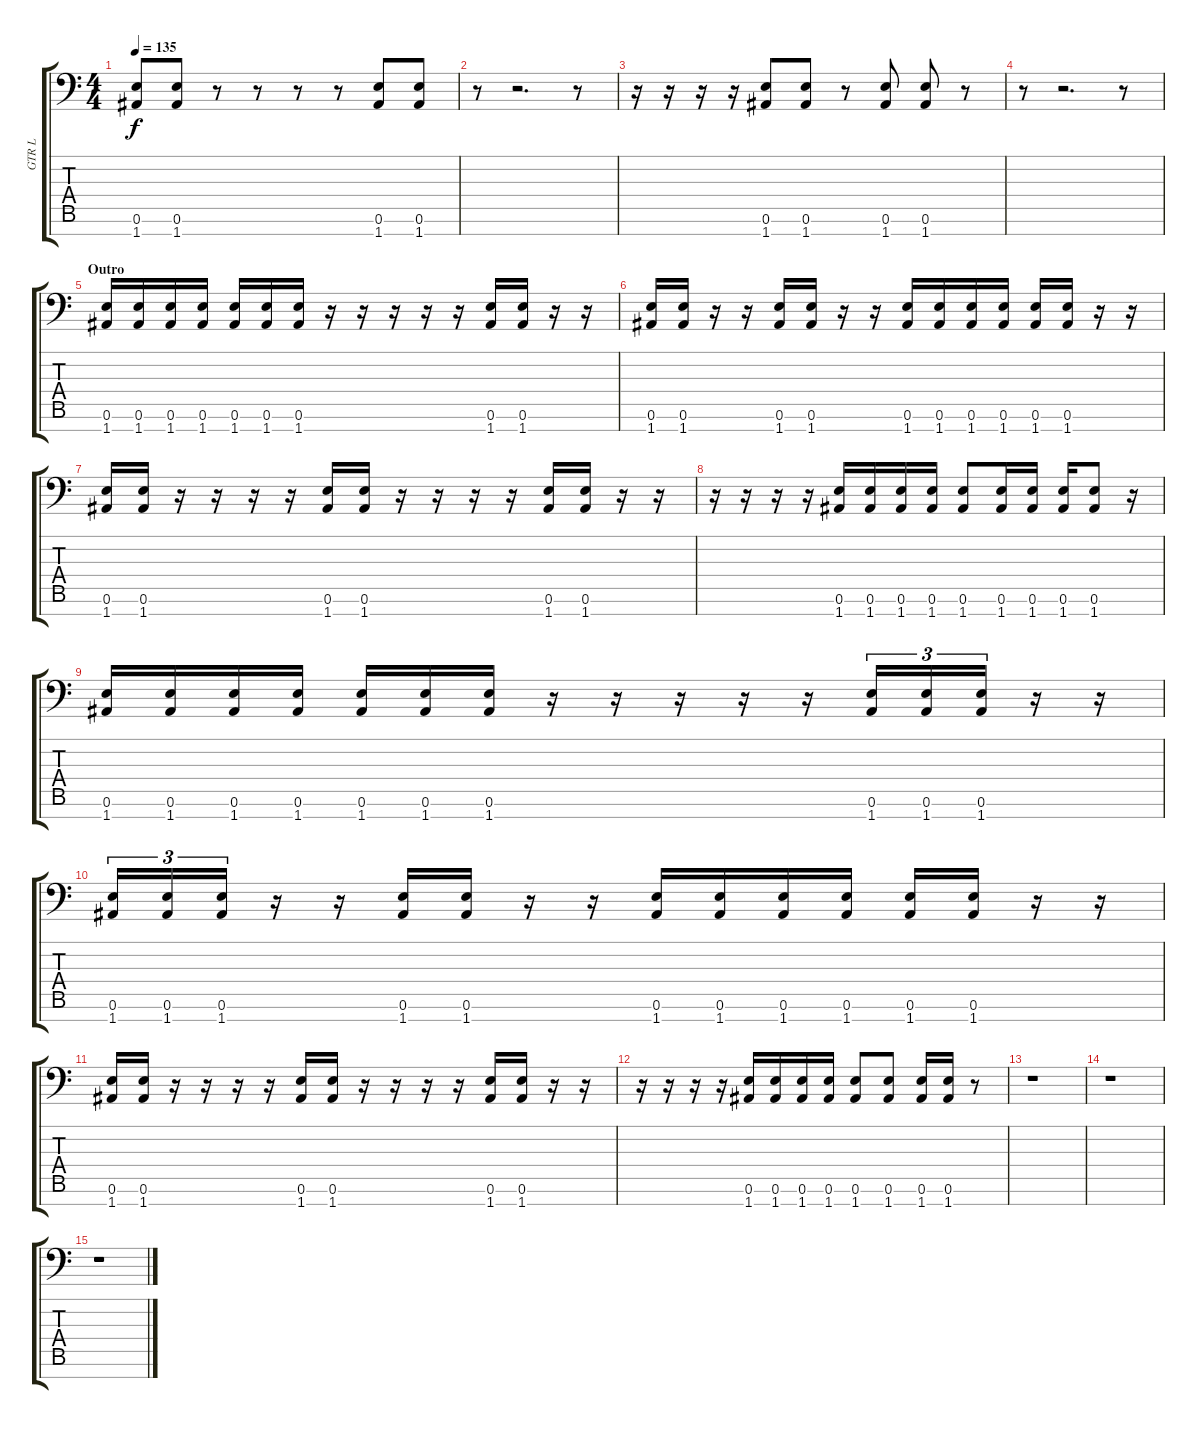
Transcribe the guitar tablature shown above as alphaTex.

\track ("GTR L" "GTR L") {instrument distortionguitar}
\staff {score tabs}
\tuning (E4 B3 G3 D3 A2 E2 A1) {hide}
\ts (4 4)
\tempo 135
\clef f4
\ks c
(0.6 1.7).8{dy f} (0.6 1.7).8 r.8 r.8 r.8 r.8 (0.6 1.7).8 (0.6 1.7).8 |
r.8 r.2{d} r.8 |
r.16 r.16 r.16 r.16 (0.6 1.7).8 (0.6 1.7).8 r.8 (0.6 1.7).8 (0.6 1.7).8 r.8 |
r.8 r.2{d} r.8 |
\section ("" "Outro")
(0.6 1.7).16 (0.6 1.7).16 (0.6 1.7).16 (0.6 1.7).16 (0.6 1.7).16 (0.6 1.7).16 (0.6 1.7).16 r.16 r.16 r.16 r.16 r.16 (0.6 1.7).16 (0.6 1.7).16 r.16 r.16 |
(0.6 1.7).16 (0.6 1.7).16 r.16 r.16 (0.6 1.7).16 (0.6 1.7).16 r.16 r.16 (0.6 1.7).16 (0.6 1.7).16 (0.6 1.7).16 (0.6 1.7).16 (0.6 1.7).16 (0.6 1.7).16 r.16 r.16 |
(0.6 1.7).16 (0.6 1.7).16 r.16 r.16 r.16 r.16 (0.6 1.7).16 (0.6 1.7).16 r.16 r.16 r.16 r.16 (0.6 1.7).16 (0.6 1.7).16 r.16 r.16 |
r.16 r.16 r.16 r.16 (0.6 1.7).16 (0.6 1.7).16 (0.6 1.7).16 (0.6 1.7).16 (0.6 1.7).8 (0.6 1.7).16 (0.6 1.7).16 (0.6 1.7).16 (0.6 1.7).8 r.16 |
(0.6 1.7).16 (0.6 1.7).16 (0.6 1.7).16 (0.6 1.7).16 (0.6 1.7).16 (0.6 1.7).16 (0.6 1.7).16 r.16 r.16 r.16 r.16 r.16 (0.6 1.7).16{tu (3 2)} (0.6 1.7).16{tu (3 2)} (0.6 1.7).16{tu (3 2)} r.16 r.16 |
(0.6 1.7).16{tu (3 2)} (0.6 1.7).16{tu (3 2)} (0.6 1.7).16{tu (3 2)} r.16 r.16 (0.6 1.7).16 (0.6 1.7).16 r.16 r.16 (0.6 1.7).16 (0.6 1.7).16 (0.6 1.7).16 (0.6 1.7).16 (0.6 1.7).16 (0.6 1.7).16 r.16 r.16 |
(0.6 1.7).16 (0.6 1.7).16 r.16 r.16 r.16 r.16 (0.6 1.7).16 (0.6 1.7).16 r.16 r.16 r.16 r.16 (0.6 1.7).16 (0.6 1.7).16 r.16 r.16 |
r.16 r.16 r.16 r.16 (0.6 1.7).16 (0.6 1.7).16 (0.6 1.7).16 (0.6 1.7).16 (0.6 1.7).8 (0.6 1.7).8 (0.6 1.7).16 (0.6 1.7).16 r.8 |
r.1 |
r.1 |
r.1
